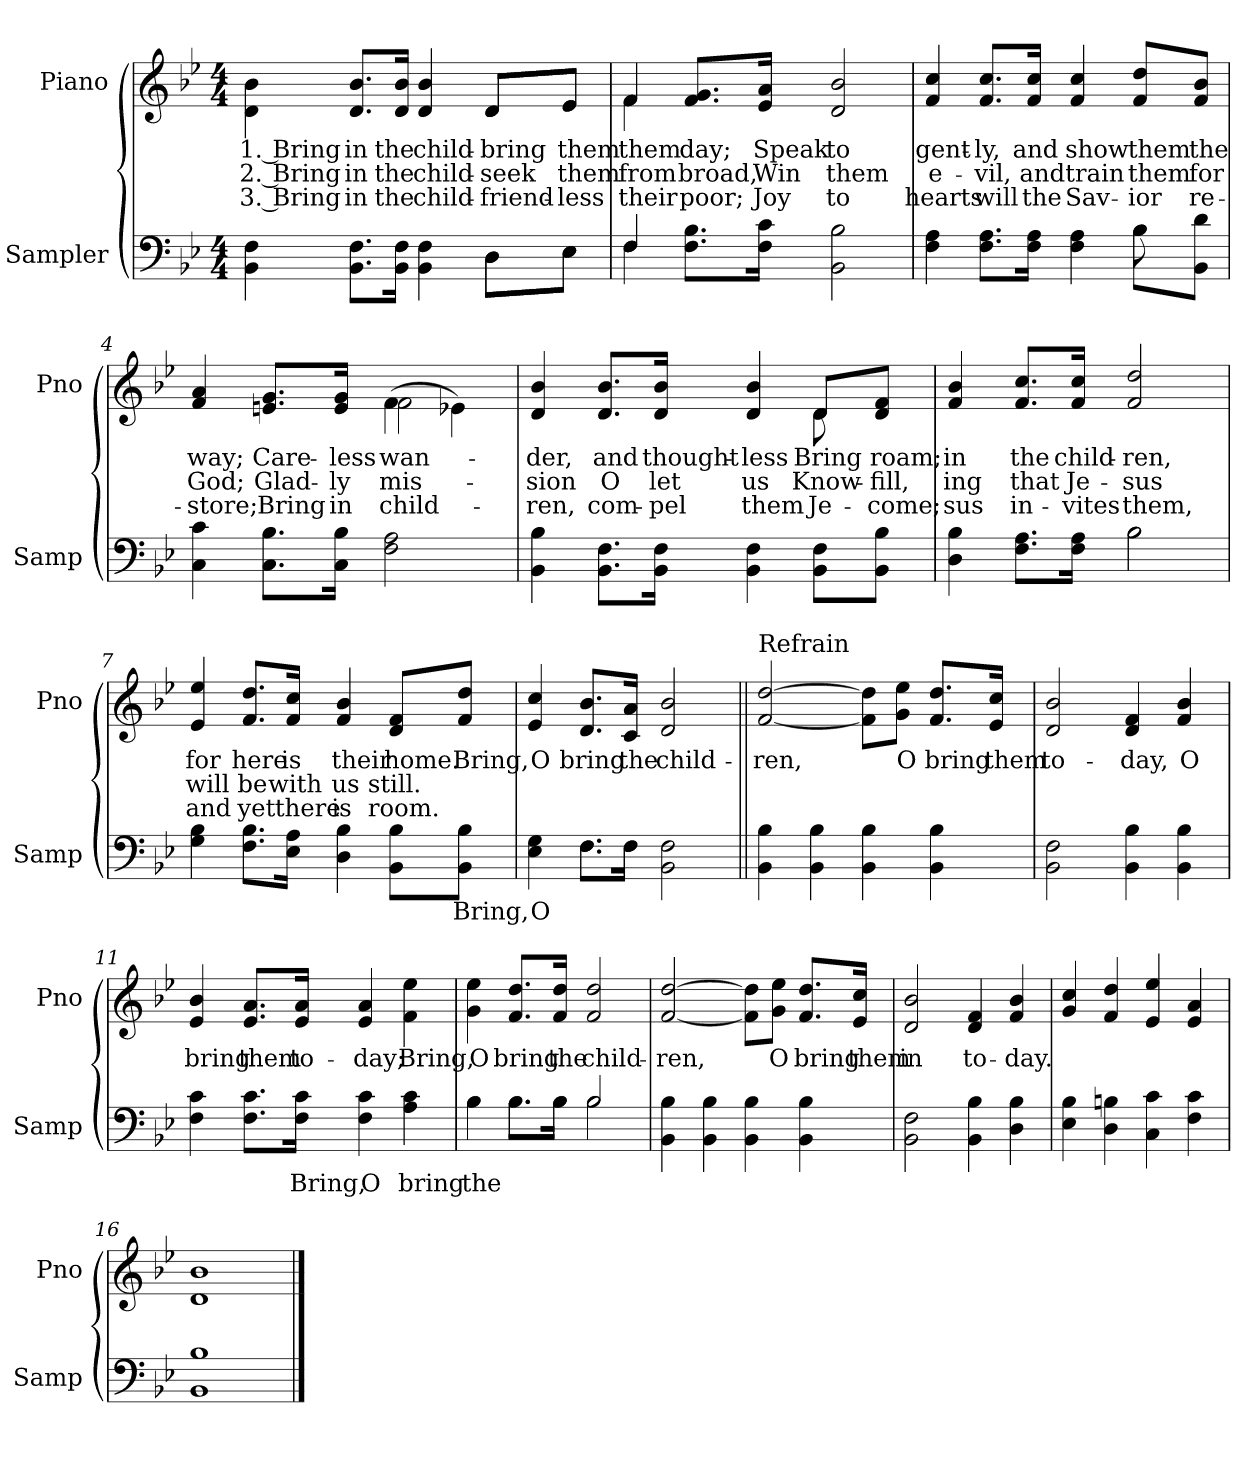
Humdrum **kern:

**kern	**text	**kern	**text	**text	**text
*part2	*part2	*part1	*part1	*part1	*part1
*staff2	*staff2	*staff1	*staff1	*staff1	*staff1
*I"Sampler	*	*I"Piano	*	*	*
*I'Samp	*	*I'Pno	*	*	*
*clefF4	*	*clefG2	*	*	*
*k[b-e-]	*	*k[b-e-]	*	*	*
*B-:	*	*B-:	*	*	*
*M4/4	*	*M4/4	*	*	*
=1	=1	=1	=1	=1	=1
*^	*	*^	*	*	*
4BB- 4F	2.ryy	.	4d\ 4b-\	2.ryy	1. Bring	2. Bring	3. Bring
8.BB-\ 8.F\L	.	.	8.d/ 8.b-/L	.	in	in	in
16BB-\ 16F\Jk	.	.	16d/ 16b-/Jk	.	the	the	the
4BB- 4F	.	.	4d 4b-	.	child-	child-	child-
8D\L	8D\L	.	8d/L	8d/L	bring	seek	friend-
8E-\J	8E-\J	.	8e-/J	8e-/J	them	them	-less
=2	=2	=2	=2	=2	=2	=2	=2
4F/	4F	.	4f/	4f	them	from	their
8.F\ 8.B-\L	2.ryy	.	8.f/ 8.g/L	2.ryy	-day;	-broad,	poor;
16F\ 16c\Jk	.	.	16e-/ 16a/Jk	.	Speak	Win	Joy
2BB- 2B-	.	.	2d 2b-	.	to	them	to
*	*	*	*v	*v	*	*	*
=3	=3	=3	=3	=3	=3	=3
4F 4A	2.ryy	.	4f 4cc	gent-	e-	hearts
8.F\ 8.A\L	.	.	8.f/ 8.cc/L	-ly,	-vil,	will
16F\ 16A\Jk	.	.	16f/ 16cc/Jk	and	and	the
4F 4A	.	.	4f 4cc	show	train	Sav-
8B-\L	8B-	.	8f/ 8dd/L	them	them	-ior
8BB-\ 8d\J	8ryy	.	8f/ 8b-/J	the	for	re-
*v	*v	*	*	*	*	*
=4	=4	=4	=4	=4	=4
*	*	*^	*	*	*
4C 4c	.	4f 4a	2ryy	way;	God;	-store;
8.C\ 8.B-\L	.	8.en/ 8.g/L	.	Care-	Glad-	Bring
16C\ 16B-\Jk	.	16e/ 16g/Jk	.	-less	-ly	in
2F 2A	.	(4f\	2f	wan-	mis-	child-
.	.	4e-X\)	.	.	.	.
=5	=5	=5	=5	=5	=5	=5
4BB- 4B-	.	4d 4b-	2.ryy	-der,	-sion	-ren,
8.BB-\ 8.F\L	.	8.d/ 8.b-/L	.	and	O	com-
16BB-\ 16F\Jk	.	16d/ 16b-/Jk	.	thought-	let	-pel
4BB- 4F	.	4d 4b-	.	-less	us	them
8BB-\ 8F\L	.	8d/L	8d	Bring	Know-	Je-
8BB-\ 8B-\J	.	8d/ 8f/J	8ryy	roam;	-fill,	come;
*	*	*v	*v	*	*	*
=6	=6	=6	=6	=6	=6
*^	*	*	*	*	*
4D 4B-	2ryy	.	4f 4b-	in	-ing	-sus
8.F\ 8.A\L	.	.	8.f/ 8.cc/L	the	that	in-
16F\ 16A\Jk	.	.	16f/ 16cc/Jk	child-	Je-	-vites
2B-\	2B-	.	2f 2dd	-ren,	-sus	them,
*v	*v	*	*	*	*	*
=7	=7	=7	=7	=7	=7
4G 4B-	.	4e- 4ee-	for	will	and
8.F\ 8.B-\L	.	8.f/ 8.dd/L	here	be	yet
16E-\ 16A\Jk	.	16f/ 16cc/Jk	is	with	there
4D 4B-	.	4f 4b-	their	us	is
8BB-\ 8B-\L	.	8d/ 8f/L	home.	still.	room.
8BB-\ 8B-\J	Bring,	8f/ 8dd/J	Bring,	.	.
=8	=8	=8	=8	=8	=8
*^	*	*	*	*	*
4E- 4G	4ryy	O	4e- 4cc	O	.	.
8.F\L	8.F\L	.	8.d/ 8.b-/L	bring	.	.
16F\Jk	16F\Jk	.	16c/ 16a/Jk	the	.	.
2BB- 2F	2ryy	.	2d 2b-	child-	.	.
=9||	=9||	=9||	=9||	=9||	=9||	=9||
!	!	!	!LO:TX:t=Refrain	!	!	!
*v	*v	*	*	*	*	*
4BB- 4B-	.	[2f [2dd	-ren,	.	.
4BB- 4B-	.	.	.	.	.
4BB- 4B-	.	8f]\ 8dd]\L	.	.	.
.	.	8g\ 8ee-\J	O	.	.
4BB- 4B-	.	8.f/ 8.dd/L	bring	.	.
.	.	16e-/ 16cc/Jk	them	.	.
=10	=10	=10	=10	=10	=10
2BB- 2F	.	2d 2b-	to-	.	.
4BB- 4B-	.	4d 4f	-day,	.	.
4BB- 4B-	.	4f 4b-	O	.	.
=11	=11	=11	=11	=11	=11
4F 4c	.	4e- 4b-	bring	.	.
8.F\ 8.c\L	.	8.e-/ 8.a/L	them	.	.
16F\ 16c\Jk	Bring,	16e-/ 16a/Jk	to-	.	.
4F 4c	O	4e- 4a	-day;	.	.
4A 4c	bring	4f 4ee-	Bring,	.	.
=12	=12	=12	=12	=12	=12
*^	*	*	*	*	*
4B-\	4B-	the	4g 4ee-	O	.	.
8.B-\L	8.B-\L	.	8.f/ 8.dd/L	bring	.	.
16B-\Jk	16B-\Jk	.	16f/ 16dd/Jk	the	.	.
2B-/	2B-	.	2f 2dd	child-	.	.
*v	*v	*	*	*	*	*
=13	=13	=13	=13	=13	=13
4BB- 4B-	.	[2f [2dd	-ren,	.	.
4BB- 4B-	.	.	.	.	.
4BB- 4B-	.	8f]\ 8dd]\L	.	.	.
.	.	8g\ 8ee-\J	O	.	.
4BB- 4B-	.	8.f/ 8.dd/L	bring	.	.
.	.	16e-/ 16cc/Jk	them	.	.
=14	=14	=14	=14	=14	=14
2BB- 2F	.	2d 2b-	in	.	.
4BB- 4B-	.	4d 4f	to-	.	.
4D 4B-	.	4f 4b-	-day.	.	.
=15	=15	=15	=15	=15	=15
4E- 4B-	.	4g 4cc	.	.	.
4D 4Bn	.	4f 4dd	.	.	.
4C 4c	.	4e- 4ee-	.	.	.
4F 4c	.	4e- 4a	.	.	.
=16	=16	=16	=16	=16	=16
1BB- 1B-	.	1d 1b-	.	.	.
==	==	==	==	==	==
*-	*-	*-	*-	*-	*-
